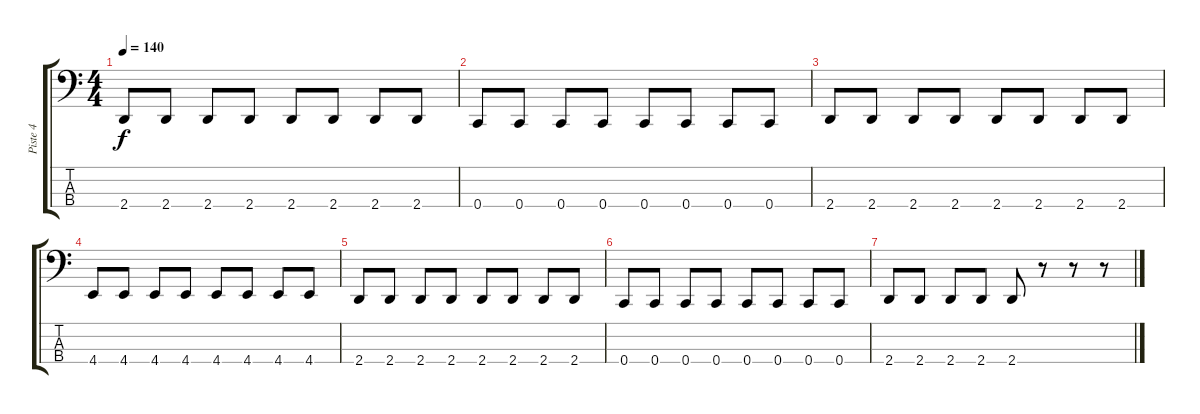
\track ("Piste 4" "Piste 4") {instrument electricbassfinger}
\staff {score tabs}
\tuning (F2 C2 G1 C1) {hide}
\ts (4 4)
\tempo 140
\clef f4
\ks c
2.4.8{dy f} 2.4.8 2.4.8 2.4.8 2.4.8 2.4.8 2.4.8 2.4.8 |
0.4.8 0.4.8 0.4.8 0.4.8 0.4.8 0.4.8 0.4.8 0.4.8 |
2.4.8 2.4.8 2.4.8 2.4.8 2.4.8 2.4.8 2.4.8 2.4.8 |
4.4.8 4.4.8 4.4.8 4.4.8 4.4.8 4.4.8 4.4.8 4.4.8 |
2.4.8 2.4.8 2.4.8 2.4.8 2.4.8 2.4.8 2.4.8 2.4.8 |
0.4.8 0.4.8 0.4.8 0.4.8 0.4.8 0.4.8 0.4.8 0.4.8 |
2.4.8 2.4.8 2.4.8 2.4.8 2.4.8 r.8 r.8 r.8
